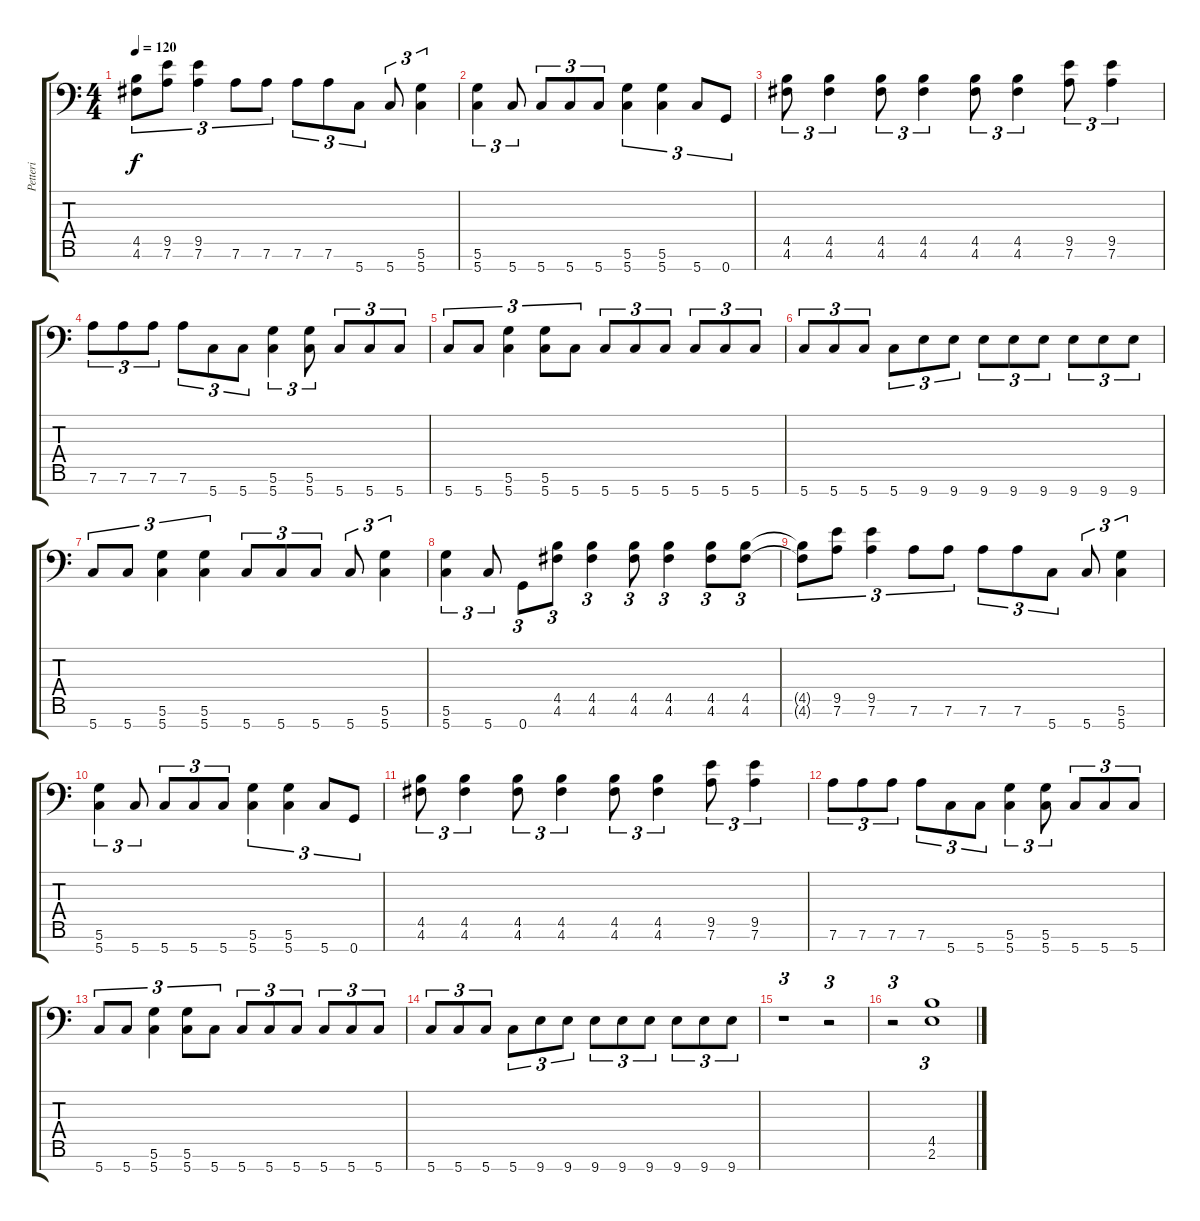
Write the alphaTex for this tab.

\track ("Petteri" "Petteri") {instrument distortionguitar}
\staff {score tabs}
\tuning (D4 A3 F3 C3 G2 D2 G1) {hide}
\ts (4 4)
\tempo 120
\clef f4
\ks c
(4.5{t} 4.6{t}).8{tu (3 2) dy f} (9.5 7.6).8{tu (3 2)} (9.5 7.6).4{tu (3 2)} 7.6.8{tu (3 2)} 7.6.8{tu (3 2)} 7.6.8{tu (3 2)} 7.6.8{tu (3 2)} 5.7.8{tu (3 2)} 5.7.8{tu (3 2)} (5.6 5.7).4{tu (3 2)} |
(5.6 5.7).4{tu (3 2)} 5.7.8{tu (3 2)} 5.7.8{tu (3 2)} 5.7.8{tu (3 2)} 5.7.8{tu (3 2)} (5.6 5.7).4{tu (3 2)} (5.6 5.7).4{tu (3 2)} 5.7.8{tu (3 2)} 0.7.8{tu (3 2)} |
(4.5 4.6).8{tu (3 2)} (4.5 4.6).4{tu (3 2)} (4.5 4.6).8{tu (3 2)} (4.5 4.6).4{tu (3 2)} (4.5 4.6).8{tu (3 2)} (4.5 4.6).4{tu (3 2)} (9.5 7.6).8{tu (3 2)} (9.5 7.6).4{tu (3 2)} |
7.6.8{tu (3 2)} 7.6.8{tu (3 2)} 7.6.8{tu (3 2)} 7.6.8{tu (3 2)} 5.7.8{tu (3 2)} 5.7.8{tu (3 2)} (5.6 5.7).4{tu (3 2)} (5.6 5.7).8{tu (3 2)} 5.7.8{tu (3 2)} 5.7.8{tu (3 2)} 5.7.8{tu (3 2)} |
5.7.8{tu (3 2)} 5.7.8{tu (3 2)} (5.6 5.7).4{tu (3 2)} (5.6 5.7).8{tu (3 2)} 5.7.8{tu (3 2)} 5.7.8{tu (3 2)} 5.7.8{tu (3 2)} 5.7.8{tu (3 2)} 5.7.8{tu (3 2)} 5.7.8{tu (3 2)} 5.7.8{tu (3 2)} |
5.7.8{tu (3 2)} 5.7.8{tu (3 2)} 5.7.8{tu (3 2)} 5.7.8{tu (3 2)} 9.7.8{tu (3 2)} 9.7.8{tu (3 2)} 9.7.8{tu (3 2)} 9.7.8{tu (3 2)} 9.7.8{tu (3 2)} 9.7.8{tu (3 2)} 9.7.8{tu (3 2)} 9.7.8{tu (3 2)} |
5.7.8{tu (3 2)} 5.7.8{tu (3 2)} (5.6 5.7).4{tu (3 2)} (5.6 5.7).4{tu (3 2)} 5.7.8{tu (3 2)} 5.7.8{tu (3 2)} 5.7.8{tu (3 2)} 5.7.8{tu (3 2)} (5.6 5.7).4{tu (3 2)} |
(5.6 5.7).4{tu (3 2)} 5.7.8{tu (3 2)} 0.7.8{tu (3 2)} (4.5 4.6).8{tu (3 2)} (4.5 4.6).4{tu (3 2)} (4.5 4.6).8{tu (3 2)} (4.5 4.6).4{tu (3 2)} (4.5 4.6).8{tu (3 2)} (4.5 4.6).8{tu (3 2)} |
(4.5{t} 4.6{t}).8{tu (3 2)} (9.5 7.6).8{tu (3 2)} (9.5 7.6).4{tu (3 2)} 7.6.8{tu (3 2)} 7.6.8{tu (3 2)} 7.6.8{tu (3 2)} 7.6.8{tu (3 2)} 5.7.8{tu (3 2)} 5.7.8{tu (3 2)} (5.6 5.7).4{tu (3 2)} |
(5.6 5.7).4{tu (3 2)} 5.7.8{tu (3 2)} 5.7.8{tu (3 2)} 5.7.8{tu (3 2)} 5.7.8{tu (3 2)} (5.6 5.7).4{tu (3 2)} (5.6 5.7).4{tu (3 2)} 5.7.8{tu (3 2)} 0.7.8{tu (3 2)} |
(4.5 4.6).8{tu (3 2)} (4.5 4.6).4{tu (3 2)} (4.5 4.6).8{tu (3 2)} (4.5 4.6).4{tu (3 2)} (4.5 4.6).8{tu (3 2)} (4.5 4.6).4{tu (3 2)} (9.5 7.6).8{tu (3 2)} (9.5 7.6).4{tu (3 2)} |
7.6.8{tu (3 2)} 7.6.8{tu (3 2)} 7.6.8{tu (3 2)} 7.6.8{tu (3 2)} 5.7.8{tu (3 2)} 5.7.8{tu (3 2)} (5.6 5.7).4{tu (3 2)} (5.6 5.7).8{tu (3 2)} 5.7.8{tu (3 2)} 5.7.8{tu (3 2)} 5.7.8{tu (3 2)} |
5.7.8{tu (3 2)} 5.7.8{tu (3 2)} (5.6 5.7).4{tu (3 2)} (5.6 5.7).8{tu (3 2)} 5.7.8{tu (3 2)} 5.7.8{tu (3 2)} 5.7.8{tu (3 2)} 5.7.8{tu (3 2)} 5.7.8{tu (3 2)} 5.7.8{tu (3 2)} 5.7.8{tu (3 2)} |
5.7.8{tu (3 2)} 5.7.8{tu (3 2)} 5.7.8{tu (3 2)} 5.7.8{tu (3 2)} 9.7.8{tu (3 2)} 9.7.8{tu (3 2)} 9.7.8{tu (3 2)} 9.7.8{tu (3 2)} 9.7.8{tu (3 2)} 9.7.8{tu (3 2)} 9.7.8{tu (3 2)} 9.7.8{tu (3 2)} |
r.1{tu (3 2)} r.2{tu (3 2)} |
r.2{tu (3 2)} (4.5 2.6).1{tu (3 2)}
